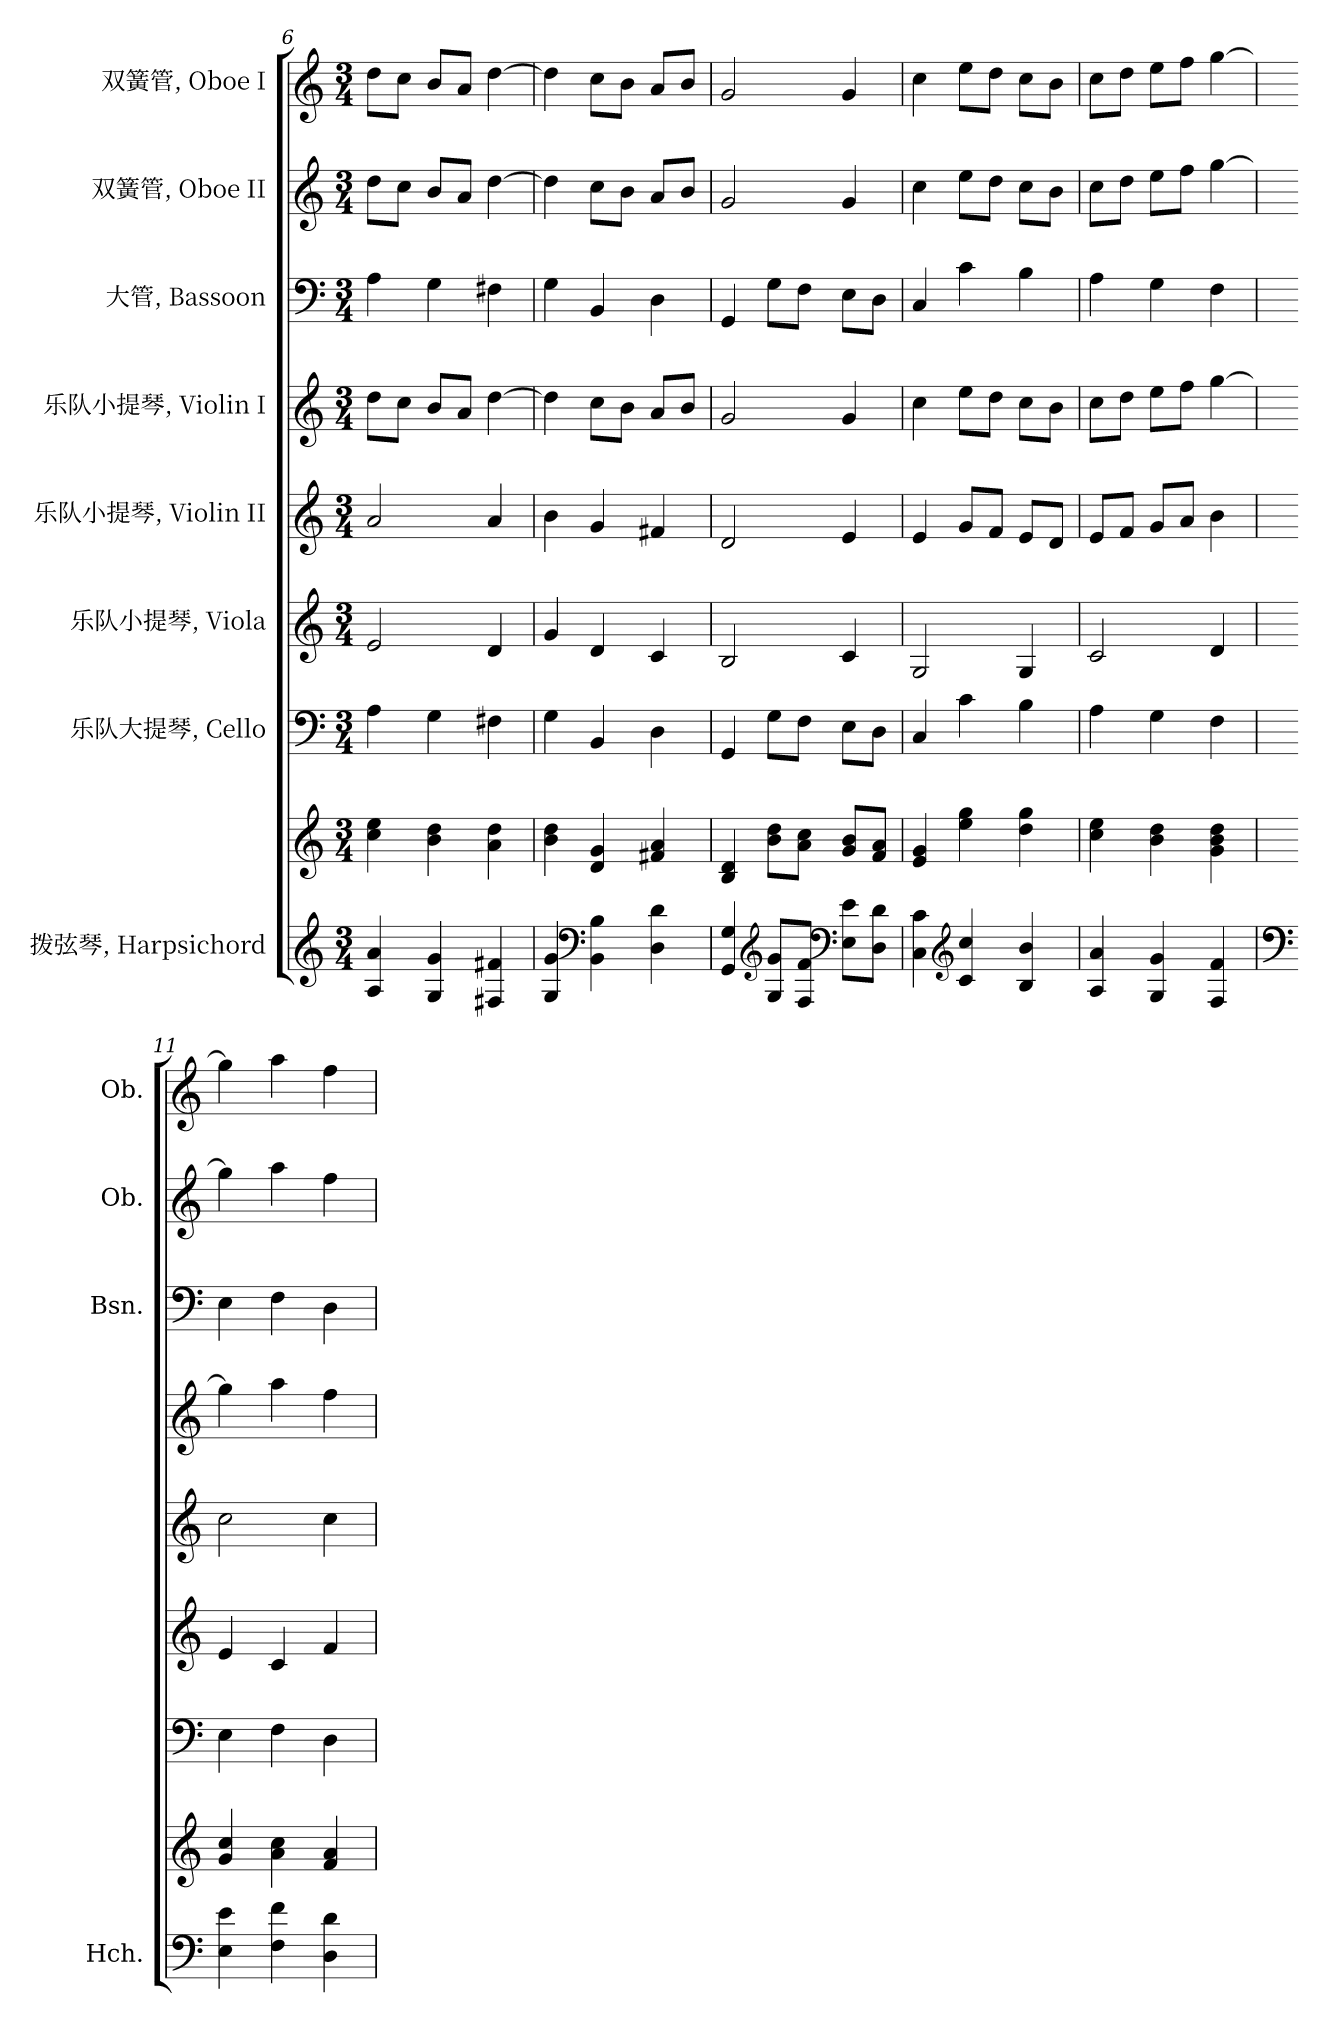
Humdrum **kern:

**kern	**kern	**kern	**kern	**kern	**kern	**kern	**kern	**kern
*part8	*part8	*part7	*part6	*part5	*part4	*part3	*part2	*part1
*staff9	*staff8	*staff7	*staff6	*staff5	*staff4	*staff3	*staff2	*staff1
*I"拨弦琴, Harpsichord	*	*I"乐队大提琴, Cello	*I"乐队小提琴, Viola	*I"乐队小提琴, Violin II	*I"乐队小提琴, Violin I	*I"大管, Bassoon	*I"双簧管, Oboe II	*I"双簧管, Oboe I
*I'Hch.	*	*	*	*	*	*I'Bsn.	*I'Ob.	*I'Ob.
*clefG2	*clefG2	*clefF4	*clefG2	*clefG2	*clefG2	*clefF4	*clefG2	*clefG2
*k[]	*k[]	*k[]	*k[]	*k[]	*k[]	*k[]	*k[]	*k[]
*M3/4	*M3/4	*M3/4	*M3/4	*M3/4	*M3/4	*M3/4	*M3/4	*M3/4
=6	=6	=6	=6	=6	=6	=6	=6	=6
4A/ 4a/	4cc\ 4ee\	4A\	2e/	2a/	8dd\L	4A\	8dd\L	8dd\L
.	.	.	.	.	8cc\J	.	8cc\J	8cc\J
4G/ 4g/	4b\ 4dd\	4G\	.	.	8b/L	4G\	8b/L	8b/L
.	.	.	.	.	8a/J	.	8a/J	8a/J
4F#X/ 4f#X/	4a\ 4dd\	4F#X\	4d/	4a/	[4dd\	4F#X\	[4dd\	[4dd\
=7	=7	=7	=7	=7	=7	=7	=7	=7
4G/ 4g/	4b\ 4dd\	4G\	4g/	4b\	4dd\]	4G\	4dd\]	4dd\]
*clefF4	*	*	*	*	*	*	*	*
4BB\ 4B\	4d/ 4g/	4BB/	4d/	4g/	8cc\L	4BB/	8cc\L	8cc\L
.	.	.	.	.	8b\J	.	8b\J	8b\J
4D\ 4d\	4f#X/ 4a/	4D\	4c/	4f#X/	8a/L	4D\	8a/L	8a/L
.	.	.	.	.	8b/J	.	8b/J	8b/J
=8	=8	=8	=8	=8	=8	=8	=8	=8
4GG/ 4G/	4B/ 4d/	4GG/	2B/	2d/	2g/	4GG/	2g/	2g/
*clefG2	*	*	*	*	*	*	*	*
8G/ 8g/L	8b\ 8dd\L	8G\L	.	.	.	8G\L	.	.
8F/ 8f/J	8a\ 8cc\J	8F\J	.	.	.	8F\J	.	.
*clefF4	*	*	*	*	*	*	*	*
8E\ 8e\L	8g/ 8b/L	8E\L	4c/	4e/	4g/	8E\L	4g/	4g/
8D\ 8d\J	8f/ 8a/J	8D\J	.	.	.	8D\J	.	.
=9	=9	=9	=9	=9	=9	=9	=9	=9
4C\ 4c\	4e/ 4g/	4C/	2G/	4e/	4cc\	4C/	4cc\	4cc\
*clefG2	*	*	*	*	*	*	*	*
4c/ 4cc/	4ee\ 4gg\	4c\	.	8g/L	8ee\L	4c\	8ee\L	8ee\L
.	.	.	.	8f/J	8dd\J	.	8dd\J	8dd\J
4B/ 4b/	4dd\ 4gg\	4B\	4G/	8e/L	8cc\L	4B\	8cc\L	8cc\L
.	.	.	.	8d/J	8b\J	.	8b\J	8b\J
!!LO:PB:g=z
=10	=10	=10	=10	=10	=10	=10	=10	=10
4A/ 4a/	4cc\ 4ee\	4A\	2c/	8e/L	8cc\L	4A\	8cc\L	8cc\L
.	.	.	.	8f/J	8dd\J	.	8dd\J	8dd\J
4G/ 4g/	4b\ 4dd\	4G\	.	8g/L	8ee\L	4G\	8ee\L	8ee\L
.	.	.	.	8a/J	8ff\J	.	8ff\J	8ff\J
4F/ 4f/	4g\ 4b\ 4dd\	4F\	4d/	4b\	[4gg\	4F\	[4gg\	[4gg\
=11	=11	=11	=11	=11	=11	=11	=11	=11
*clefF4	*	*	*	*	*	*	*	*
4E\ 4e\	4g/ 4cc/	4E\	4e/	2cc\	4gg\]	4E\	4gg\]	4gg\]
4F\ 4f\	4a\ 4cc\	4F\	4c/	.	4aa\	4F\	4aa\	4aa\
4D\ 4d\	4f/ 4a/	4D\	4f/	4cc\	4ff\	4D\	4ff\	4ff\
=	=	=	=	=	=	=	=	=
*-	*-	*-	*-	*-	*-	*-	*-	*-
